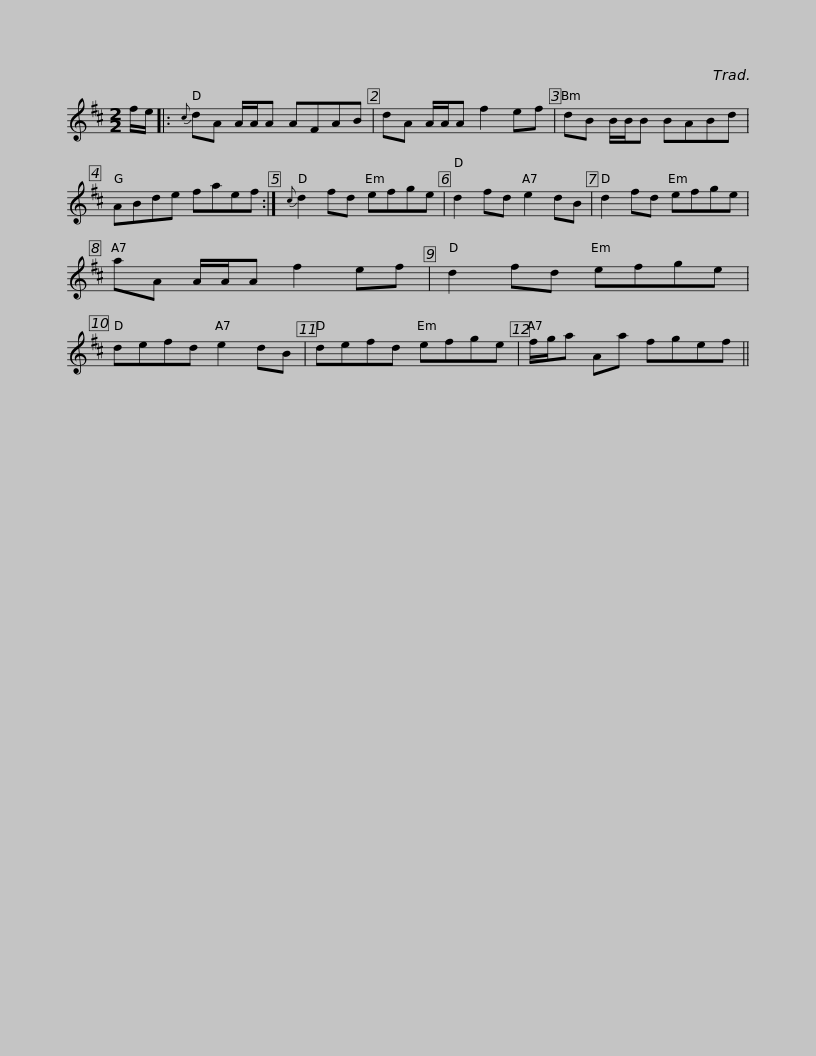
X:1
L:1/8
M:2/2
I:linebreak $
K:D
V:1 treble
V:1
 f/e/ |:{c} dA A/A/A AFAB | dA A/A/A f2 ef | dB B/B/B BABd | ABde faef :|$ %5
{c} d2 fd efge | d2 fd e2 dB | d2 fd efge | aA A/A/A f2 ef | d2 fd efge | %10
 defd e2 dB |$ defd efge | f/g/a Aa fgef || %13
